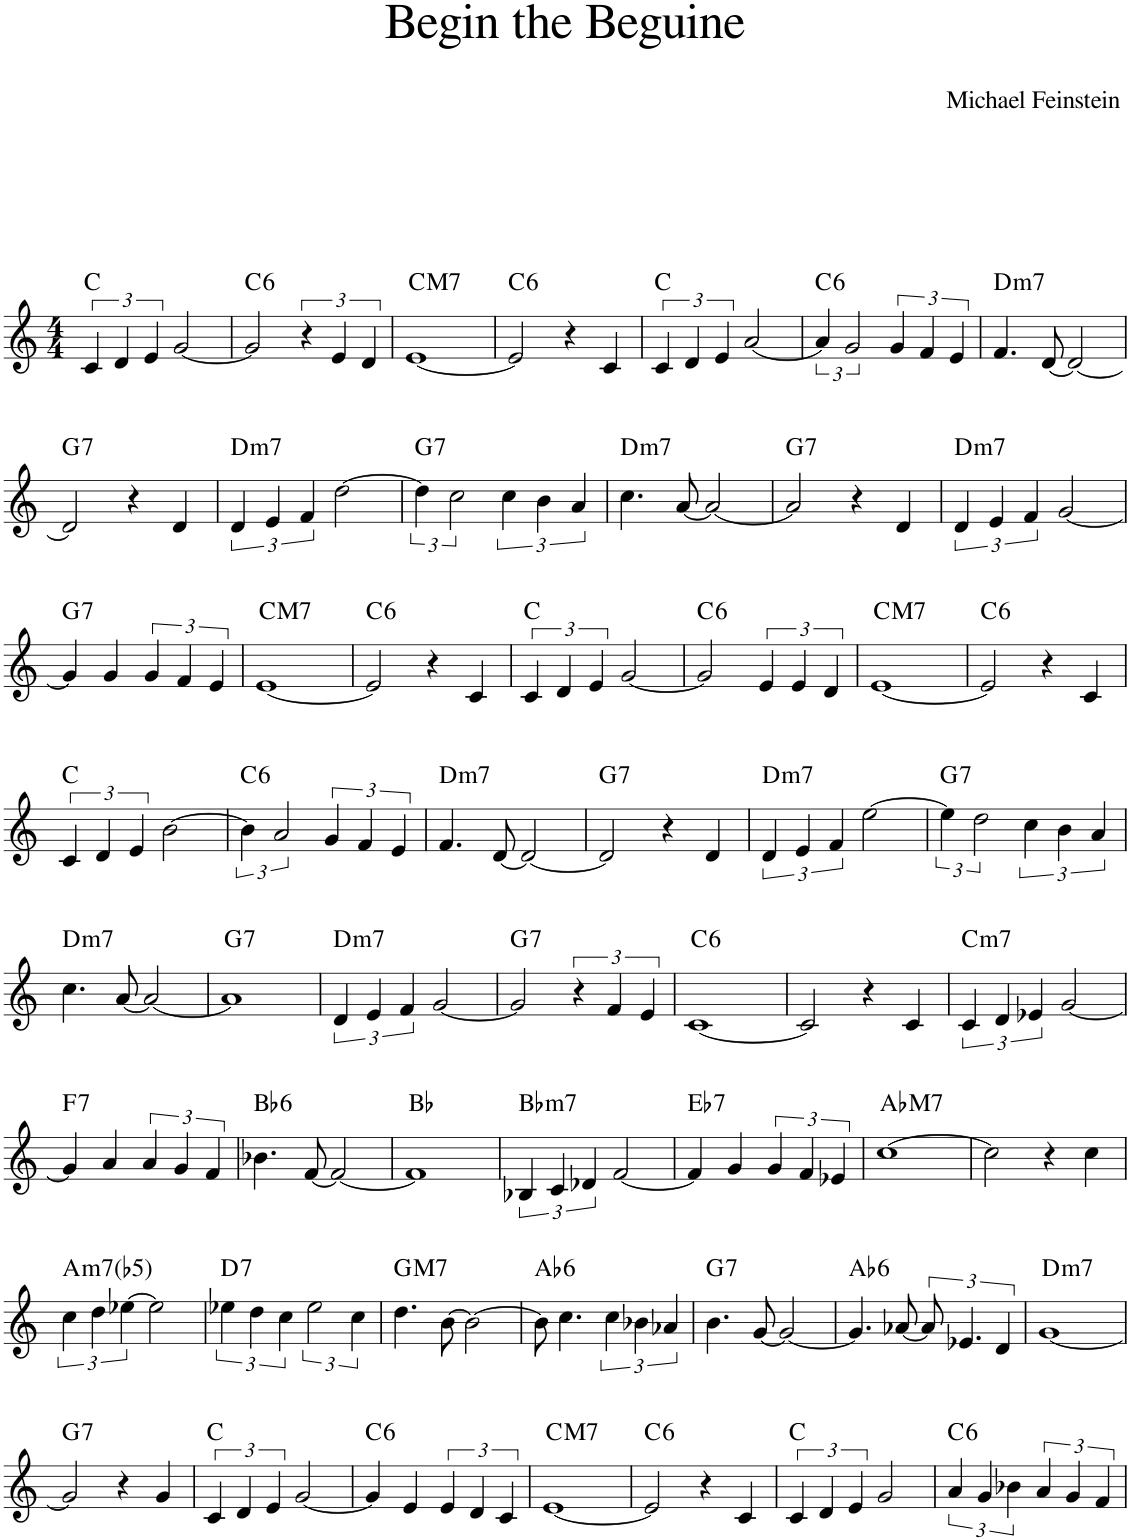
**kern	**harte
*part1	*part1
*staff1	*
*I"Piano	*
*I'Pno.	*
*clefG2	*
*k[]	*
*M4/4	*
=1	=1
6c/	C:maj
6d/	.
6e/	.
[2g/	.
=2	=2
!	!LO:H:kt=6
2g/]	C:maj6
6r	.
6e/	.
6d/	.
=3	=3
!	!LO:H:kt=M7
[1e	C:maj7
=4	=4
!	!LO:H:kt=6
2e/]	C:maj6
4r	.
4c/	.
=5	=5
6c/	C:maj
6d/	.
6e/	.
[2a/	.
=6	=6
!	!LO:H:kt=6
6a/]	C:maj6
3g/	.
6g/	.
6f/	.
6e/	.
=7	=7
!	!LO:H:kt=m7
4.f/	D:min7
[8d/	.
2d/_	.
!!LO:LB:g=z
=8	=8
!	!LO:H:kt=7
2d/]	G:7
4r	.
4d/	.
=9	=9
!	!LO:H:kt=m7
6d/	D:min7
6e/	.
6f/	.
[2dd\	.
=10	=10
!	!LO:H:kt=7
6dd\]	G:7
3cc\	.
6cc\	.
6b\	.
6a/	.
=11	=11
!	!LO:H:kt=m7
4.cc\	D:min7
[8a/	.
2a/_	.
=12	=12
!	!LO:H:kt=7
2a/]	G:7
4r	.
4d/	.
=13	=13
!	!LO:H:kt=m7
6d/	D:min7
6e/	.
6f/	.
[2g/	.
!!LO:LB:g=z
=14	=14
!	!LO:H:kt=7
4g/]	G:7
4g/	.
6g/	.
6f/	.
6e/	.
=15	=15
!	!LO:H:kt=M7
[1e	C:maj7
=16	=16
!	!LO:H:kt=6
2e/]	C:maj6
4r	.
4c/	.
=17	=17
6c/	C:maj
6d/	.
6e/	.
[2g/	.
=18	=18
!	!LO:H:kt=6
2g/]	C:maj6
6e/	.
6e/	.
6d/	.
=19	=19
!	!LO:H:kt=M7
[1e	C:maj7
=20	=20
!	!LO:H:kt=6
2e/]	C:maj6
4r	.
4c/	.
!!LO:LB:g=z
=21	=21
6c/	C:maj
6d/	.
6e/	.
[2b\	.
=22	=22
!	!LO:H:kt=6
6b\]	C:maj6
3a/	.
6g/	.
6f/	.
6e/	.
=23	=23
!	!LO:H:kt=m7
4.f/	D:min7
[8d/	.
2d/_	.
=24	=24
!	!LO:H:kt=7
2d/]	G:7
4r	.
4d/	.
=25	=25
!	!LO:H:kt=m7
6d/	D:min7
6e/	.
6f/	.
[2ee\	.
=26	=26
!	!LO:H:kt=7
6ee\]	G:7
3dd\	.
6cc\	.
6b\	.
6a/	.
!!LO:LB:g=z
=27	=27
!	!LO:H:kt=m7
4.cc\	D:min7
[8a/	.
2a/_	.
=28	=28
!	!LO:H:kt=7
1a]	G:7
=29	=29
!	!LO:H:kt=m7
6d/	D:min7
6e/	.
6f/	.
[2g/	.
=30	=30
!	!LO:H:kt=7
2g/]	G:7
6r	.
6f/	.
6e/	.
=31	=31
!	!LO:H:kt=6
[1c	C:maj6
=32	=32
2c/]	.
4r	.
4c/	.
=33	=33
!	!LO:H:kt=m7
6c/	C:min7
6d/	.
6e-X/	.
[2g/	.
!!LO:LB:g=z
=34	=34
!	!LO:H:kt=7
4g/]	F:7
4a/	.
6a/	.
6g/	.
6f/	.
=35	=35
!	!LO:H:kt=6
4.b-X\	Bb:maj6
[8f/	.
2f/_	.
=36	=36
1f]	Bb:maj
=37	=37
!	!LO:H:kt=m7
6B-X/	Bb:min7
6c/	.
6d-X/	.
[2f/	.
=38	=38
!	!LO:H:kt=7
4f/]	Eb:7
4g/	.
6g/	.
6f/	.
6e-X/	.
=39	=39
!	!LO:H:kt=M7
[1cc	Ab:maj7
=40	=40
2cc\]	.
4r	.
4cc\	.
!!LO:LB:g=z
=41	=41
!	!LO:H:kt=m7(b5)
6cc\	A:hdim7
6dd\	.
[6ee-X\	.
2ee-\]	.
=42	=42
!	!LO:H:kt=7
6ee-X\	D:7
6dd\	.
6cc\	.
3ee-\	.
6cc\	.
=43	=43
!	!LO:H:kt=M7
4.dd\	G:maj7
[8b\	.
2b\_	.
=44	=44
!	!LO:H:kt=6
8b\]	Ab:maj6
4.cc\	.
6cc\	.
6b-X\	.
6a-X/	.
=45	=45
!	!LO:H:kt=7
4.b\	G:7
[8g/	.
2g/_	.
=46	=46
!	!LO:H:kt=6
4.g/]	Ab:maj6
[8a-X/	.
12a-/]	.
6.e-X/	.
6d/	.
=47	=47
!	!LO:H:kt=m7
[1g	D:min7
!!LO:LB:g=z
=48	=48
!	!LO:H:kt=7
2g/]	G:7
4r	.
4g/	.
=49	=49
6c/	C:maj
6d/	.
6e/	.
[2g/	.
=50	=50
!	!LO:H:kt=6
4g/]	C:maj6
4e/	.
6e/	.
6d/	.
6c/	.
=51	=51
!	!LO:H:kt=M7
[1e	C:maj7
=52	=52
!	!LO:H:kt=6
2e/]	C:maj6
4r	.
4c/	.
=53	=53
6c/	C:maj
6d/	.
6e/	.
2g/	.
=54	=54
!	!LO:H:kt=6
6a/	C:maj6
6g/	.
6b-X\	.
6a/	.
6g/	.
6f/	.
=	=
*-	*-
